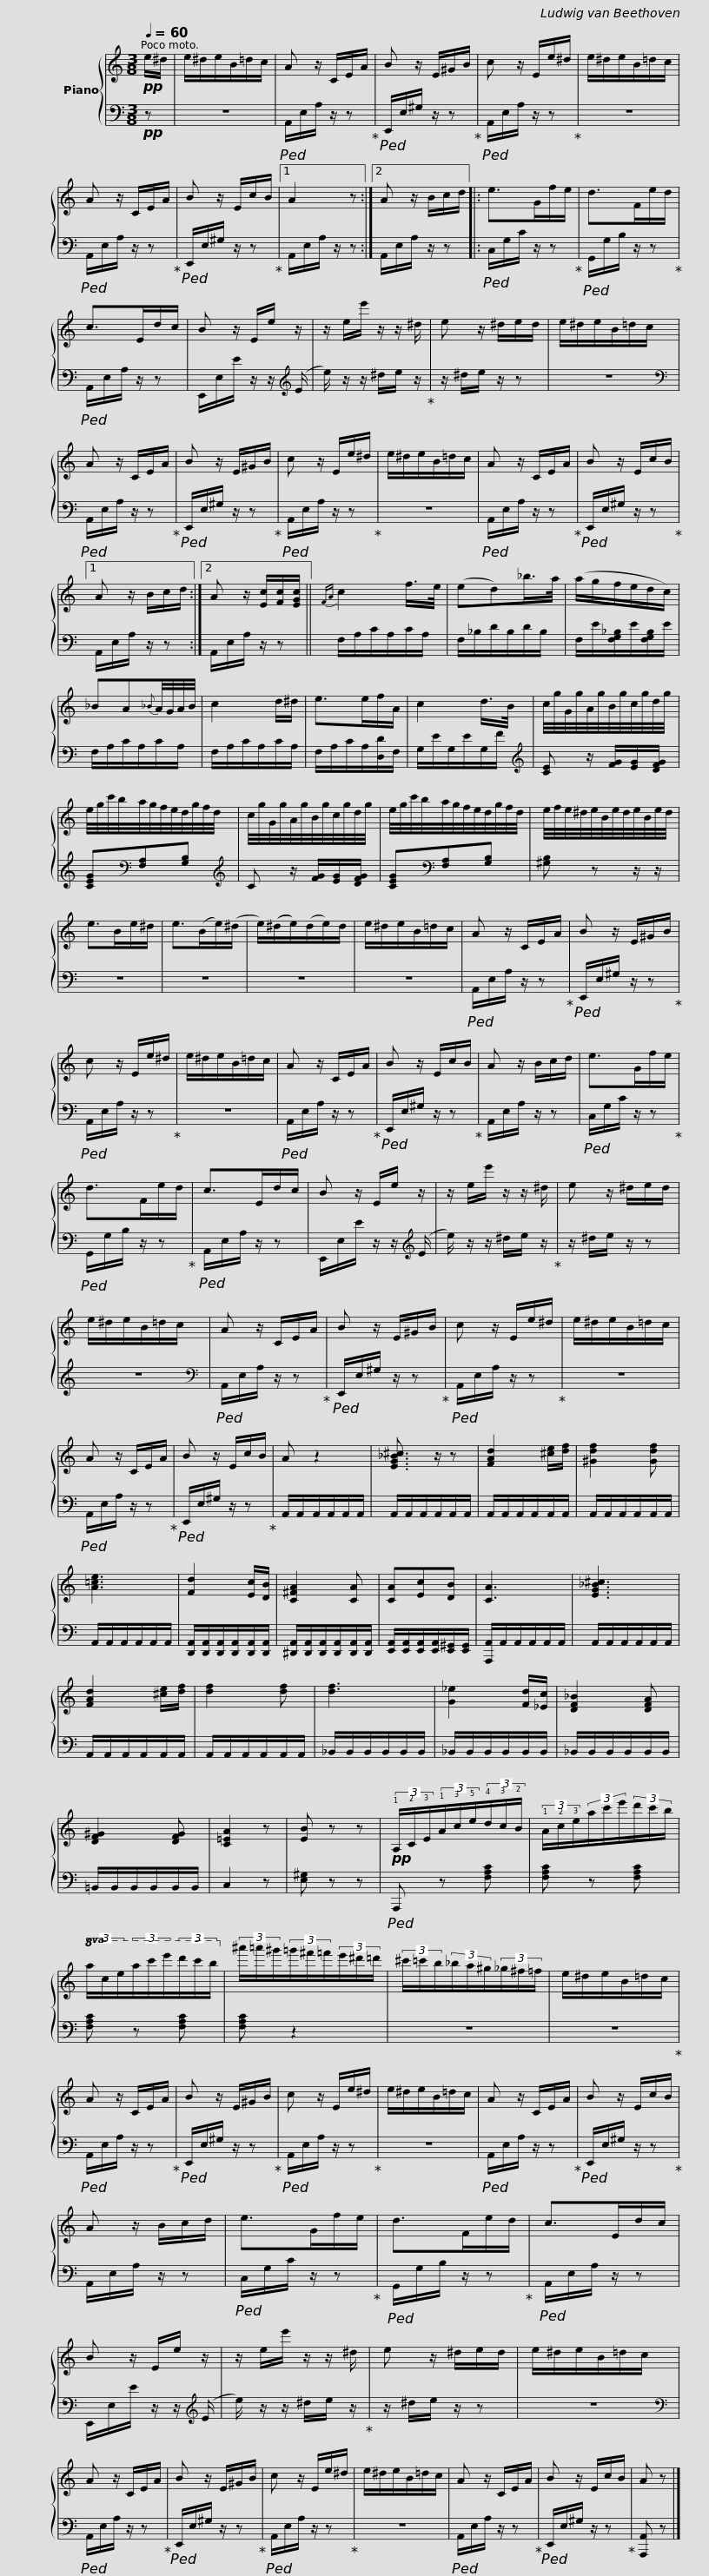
X:1
%%score { 1 | 2 }
L:1/8
Q:1/4=60
M:3/8
I:linebreak $
K:C
V:1 treble
V:2 bass
V:1
!pp! e/^d/ | e/^d/e/B/=d/c/ | A z/ C/E/A/ | B z/ E/^G/B/ | c z/ E/e/^d/ | %5
 e/^d/e/B/=d/c/ | A z/ C/E/A/ |$ B z/ E/c/B/ |1 A2 z :|2 A z/ B/c/d/ |: %10
 e>Gf/e/ | d>Fe/d/ | c>Ed/c/ | B z/ E/e/ z/ |$ z/ e/e'/ z/ z/ ^d/ | %15
 e z/ ^d/e/d/ | e/^d/e/B/=d/c/ | A z/ C/E/A/ | B z/ E/^G/B/ | c z/ E/e/^d/ | %20
 e/^d/e/B/=d/c/ |$ A z/ C/E/A/ | B z/ E/c/B/ |1 A z/ B/c/d/ :|2 A z/ [Ec]/[Fc]/[EGc]/ || %25
{FA} c2 f/>e/ | (ed)_b/>a/ |$ (a/g/f/e/d/c/) | _BA{_B}A/4G/4A/4B/4 | c2 d/^d/ | %30
 e>ef/A/ | c2 d/>B/ | c/4g/4G/4g/4A/4g/4B/4g/4c/4g/4d/4g/4 |$ e/4g/4c'/4b/4a/4g/4f/4e/4d/4g/4f/4d/4 | c/4g/4G/4g/4A/4g/4B/4g/4c/4g/4d/4g/4 | %35
 e/4g/4c'/4b/4a/4g/4f/4e/4d/4g/4f/4d/4 | e/4f/4e/4^d/4e/4B/4e/4d/4e/4B/4e/4d/4 |$ e>Be/^d/ | e>(Be/)(^d/ | e/)((^d/e/))(d/e/)d/ | %40
 e/^d/e/B/=d/c/ | A z/ C/E/A/ | B z/ E/^G/B/ | c z/ E/e/^d/ |$ e/^d/e/B/=d/c/ | %45
 A z/ C/E/A/ | B z/ E/c/B/ | A z/ B/c/d/ | e>Gf/e/ | d>Fe/d/ | %50
 c>Ed/c/ |$ B z/ E/e/ z/ | z/ e/e'/ z/ z/ ^d/ | e z/ ^d/e/d/ | e/^d/e/B/=d/c/ | %55
 A z/ C/E/A/ | B z/ E/^G/B/ |$ c z/ E/e/^d/ | e/^d/e/B/=d/c/ | A z/ C/E/A/ | %60
 B z/ E/c/B/ | A z2 | [EG_B^c]3/2 z/ z | [FAd]2 [^ce]/[df]/ |$ [^Gdf]2 [Gdf] | %65
 [A=ce]3 | [Fd]2 [Ec]/[DB]/ | [C^FA]2 [CA] | [CA][Ec][DB] | [CA]3 |$ %70
 [EG_B^c]3 | [FAd]2 [^ce]/[df]/ | [df]2 [df] | [df]3 | [G_e]2 [Fd]/[_Ec]/ | %75
 [DF_B]2 [DFA] | [DF^G]2 [DFG] | [C=EA]2 z |$ [EB] z z |!pp! (3!1!A,/!2!C/!3!E/(3!1!A/!3!c/!5!e/(3!4!d/!3!c/!2!B/ | %80
 (3!1!A/!2!c/!3!e/(3a/c'/e'/(3d'/c'/b/ |!8va(! (3a/c'/e'/(3a'/c''/e''/(3d''/c''/b'/!8va)! |$ (3^a'/=a'/^g'/(3=g'/^f'/=f'/(3e'/^d'/=d'/ | (3^c'/=c'/b/(3_b/a/^g/(3_g/^f/=f/ | e/^d/e/B/=d/c/ | %85
 A z/ C/E/A/ |$ B z/ E/^G/B/ | c z/ E/e/^d/ | e/^d/e/B/=d/c/ | A z/ C/E/A/ | %90
 B z/ E/c/B/ | A z/ B/c/d/ | e>Gf/e/ |$ d>Fe/d/ | c>Ed/c/ | %95
 B z/ E/e/ z/ | z/ e/e'/ z/ z/ ^d/ | e z/ ^d/e/d/ | e/^d/e/B/=d/c/ | A z/ C/E/A/ |$ %100
 B z/ E/^G/B/ | c z/ E/e/^d/ | e/^d/e/B/=d/c/ | A z/ C/E/A/ | B z/ E/c/B/ | %105
 A z |] %106
V:2
!pp! z | z3 |!ped! A,,/E,/A,/ z/ z!ped-up! |!ped! E,,/E,/^G,/ z/ z!ped-up! |!ped! A,,/E,/A,/ z/ z!ped-up! | %5
 z3 |!ped! A,,/E,/A,/ z/ z!ped-up! |$!ped! E,,/E,/^G,/ z/ z!ped-up! |1 A,,/E,/A,/ z/ z :|2 A,,/E,/A,/ z/ z |: %10
!ped! C,/G,/C/ z/ z!ped-up! |!ped! G,,/G,/B,/ z/ z!ped-up! |!ped! A,,/E,/A,/ z/ z | E,,/E,/E/ z/ z/[K:treble] (E/ |$ e/) z/ z/ ^d/e/ z/!ped-up! | %15
 z/ ^d/e/ z/ z | z3 |[K:bass]!ped! A,,/E,/A,/ z/ z!ped-up! |!ped! E,,/E,/^G,/ z/ z!ped-up! |!ped! A,,/E,/A,/ z/ z!ped-up! | %20
 z3 |$!ped! A,,/E,/A,/ z/ z!ped-up! |!ped! E,,/E,/^G,/ z/ z!ped-up! |1 A,,/E,/A,/ z/ z :|2 A,,/E,/A,/ z/ z || %25
 F,/A,/C/A,/C/A,/ | F,/_B,/D/B,/D/B,/ |$ F,/E/[F,G,_B,]/E/[F,G,B,]/E/ | F,/A,/C/A,/C/A,/ | F,/A,/C/A,/C/A,/ | %30
 F,/A,/C/A,/[D,D]/F,/ | G,/E/G,/E/G,/F/ |[K:treble] [CE] z/ [FG]/[EG]/[DFG]/ |$ [CEG][K:bass][F,A,][G,B,] |[K:treble] C z/ [FG]/[EG]/[DFG]/ | %35
 [CEG][K:bass][F,A,][G,B,] | [^G,B,] z z/ z/ |$ z3 | z3 | z3 | %40
 z3 |!ped! A,,/E,/A,/ z/ z!ped-up! |!ped! E,,/E,/^G,/ z/ z!ped-up! |!ped! A,,/E,/A,/ z/ z!ped-up! |$ z3 | %45
!ped! A,,/E,/A,/ z/ z!ped-up! |!ped! E,,/E,/^G,/ z/ z!ped-up! | A,,/E,/A,/ z/ z |!ped! C,/G,/C/ z/ z!ped-up! |!ped! G,,/G,/B,/ z/ z!ped-up! | %50
!ped! A,,/E,/A,/ z/ z |$ E,,/E,/E/ z/ z/[K:treble] (E/ | e/) z/ z/ ^d/e/ z/!ped-up! | z/ ^d/e/ z/ z | z3 | %55
[K:bass]!ped! A,,/E,/A,/ z/ z!ped-up! |!ped! E,,/E,/^G,/ z/ z!ped-up! |$!ped! A,,/E,/A,/ z/ z!ped-up! | z3 |!ped! A,,/E,/A,/ z/ z!ped-up! | %60
!ped! E,,/E,/^G,/ z/ z!ped-up! | A,,/A,,/A,,/A,,/A,,/A,,/ | A,,/A,,/A,,/A,,/A,,/A,,/ | A,,/A,,/A,,/A,,/A,,/A,,/ |$ A,,/A,,/A,,/A,,/A,,/A,,/ | %65
 A,,/A,,/A,,/A,,/A,,/A,,/ | [D,,A,,]/[D,,A,,]/[D,,A,,]/[D,,A,,]/[D,,A,,]/[D,,A,,]/ | [^D,,A,,]/[D,,A,,]/[D,,A,,]/[D,,A,,]/[D,,A,,]/[D,,A,,]/ | [E,,A,,]/[E,,A,,]/[E,,A,,]/[E,,A,,]/[E,,^G,,]/[E,,G,,]/ | [A,,,A,,]/A,,/A,,/A,,/A,,/A,,/ |$ %70
 A,,/A,,/A,,/A,,/A,,/A,,/ | A,,/A,,/A,,/A,,/A,,/A,,/ | A,,/A,,/A,,/A,,/A,,/A,,/ | _B,,/B,,/B,,/B,,/B,,/B,,/ | _B,,/B,,/B,,/B,,/B,,/B,,/ | %75
 _B,,/B,,/B,,/B,,/B,,/B,,/ | =B,,/B,,/B,,/B,,/B,,/B,,/ | C,2 z |$ [E,^G,] z z |!ped! A,,, z [F,A,C] | %80
 [F,A,C] z [F,A,C] | [F,A,C] z [F,A,C] |$ [F,A,C] z2 | z3 | z3!ped-up! | %85
!ped! A,,/E,/A,/ z/ z!ped-up! |$!ped! E,,/E,/^G,/ z/ z!ped-up! |!ped! A,,/E,/A,/ z/ z!ped-up! | z3 |!ped! A,,/E,/A,/ z/ z!ped-up! | %90
!ped! E,,/E,/^G,/ z/ z!ped-up! | A,,/E,/A,/ z/ z |!ped! C,/G,/C/ z/ z!ped-up! |$!ped! G,,/G,/B,/ z/ z!ped-up! |!ped! A,,/E,/A,/ z/ z | %95
 E,,/E,/E/ z/ z/[K:treble] (E/ | e/) z/ z/ ^d/e/ z/!ped-up! | z/ ^d/e/ z/ z | z3 |[K:bass]!ped! A,,/E,/A,/ z/ z!ped-up! |$ %100
!ped! E,,/E,/^G,/ z/ z!ped-up! |!ped! A,,/E,/A,/ z/ z!ped-up! | z3 |!ped! A,,/E,/A,/ z/ z!ped-up! |!ped! E,,/E,/^G,/ z/ z!ped-up! | %105
 [A,,,A,,] z |] %106
